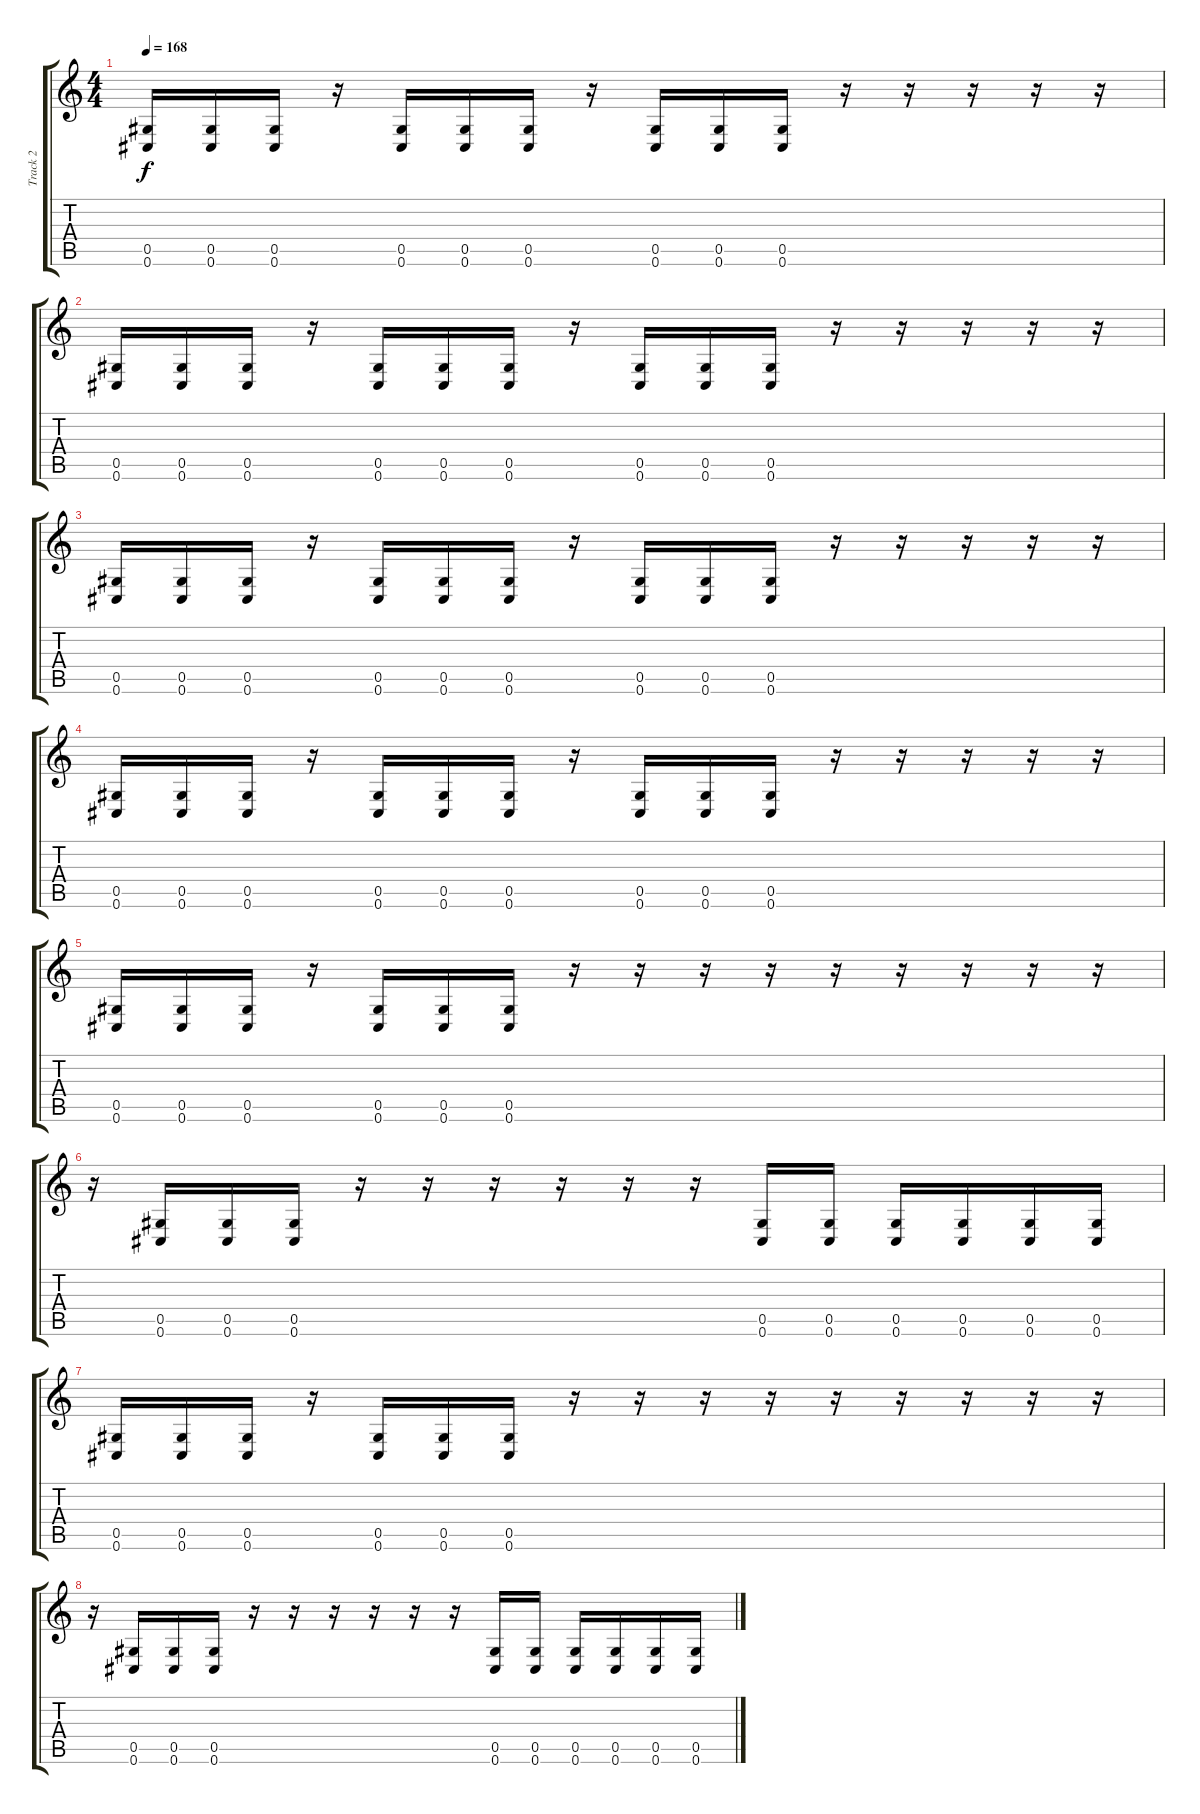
\track ("Track 2" "Track 2") {instrument distortionguitar}
\staff {score tabs}
\tuning (Eb4 Bb3 Gb3 Db3 Ab2 Db2) {hide}
\ts (4 4)
\tempo 168
\clef g2
\ks c
(0.5 0.6).16{dy f} (0.5 0.6).16 (0.5 0.6).16 r.16 (0.5 0.6).16 (0.5 0.6).16 (0.5 0.6).16 r.16 (0.5 0.6).16 (0.5 0.6).16 (0.5 0.6).16 r.16 r.16 r.16 r.16 r.16 |
(0.5 0.6).16 (0.5 0.6).16 (0.5 0.6).16 r.16 (0.5 0.6).16 (0.5 0.6).16 (0.5 0.6).16 r.16 (0.5 0.6).16 (0.5 0.6).16 (0.5 0.6).16 r.16 r.16 r.16 r.16 r.16 |
(0.5 0.6).16 (0.5 0.6).16 (0.5 0.6).16 r.16 (0.5 0.6).16 (0.5 0.6).16 (0.5 0.6).16 r.16 (0.5 0.6).16 (0.5 0.6).16 (0.5 0.6).16 r.16 r.16 r.16 r.16 r.16 |
(0.5 0.6).16 (0.5 0.6).16 (0.5 0.6).16 r.16 (0.5 0.6).16 (0.5 0.6).16 (0.5 0.6).16 r.16 (0.5 0.6).16 (0.5 0.6).16 (0.5 0.6).16 r.16 r.16 r.16 r.16 r.16 |
(0.5 0.6).16 (0.5 0.6).16 (0.5 0.6).16 r.16 (0.5 0.6).16 (0.5 0.6).16 (0.5 0.6).16 r.16 r.16 r.16 r.16 r.16 r.16 r.16 r.16 r.16 |
r.16 (0.5 0.6).16 (0.5 0.6).16 (0.5 0.6).16 r.16 r.16 r.16 r.16 r.16 r.16 (0.5 0.6).16 (0.5 0.6).16 (0.5 0.6).16 (0.5 0.6).16 (0.5 0.6).16 (0.5 0.6).16 |
(0.5 0.6).16 (0.5 0.6).16 (0.5 0.6).16 r.16 (0.5 0.6).16 (0.5 0.6).16 (0.5 0.6).16 r.16 r.16 r.16 r.16 r.16 r.16 r.16 r.16 r.16 |
r.16 (0.5 0.6).16 (0.5 0.6).16 (0.5 0.6).16 r.16 r.16 r.16 r.16 r.16 r.16 (0.5 0.6).16 (0.5 0.6).16 (0.5 0.6).16 (0.5 0.6).16 (0.5 0.6).16 (0.5 0.6).16
